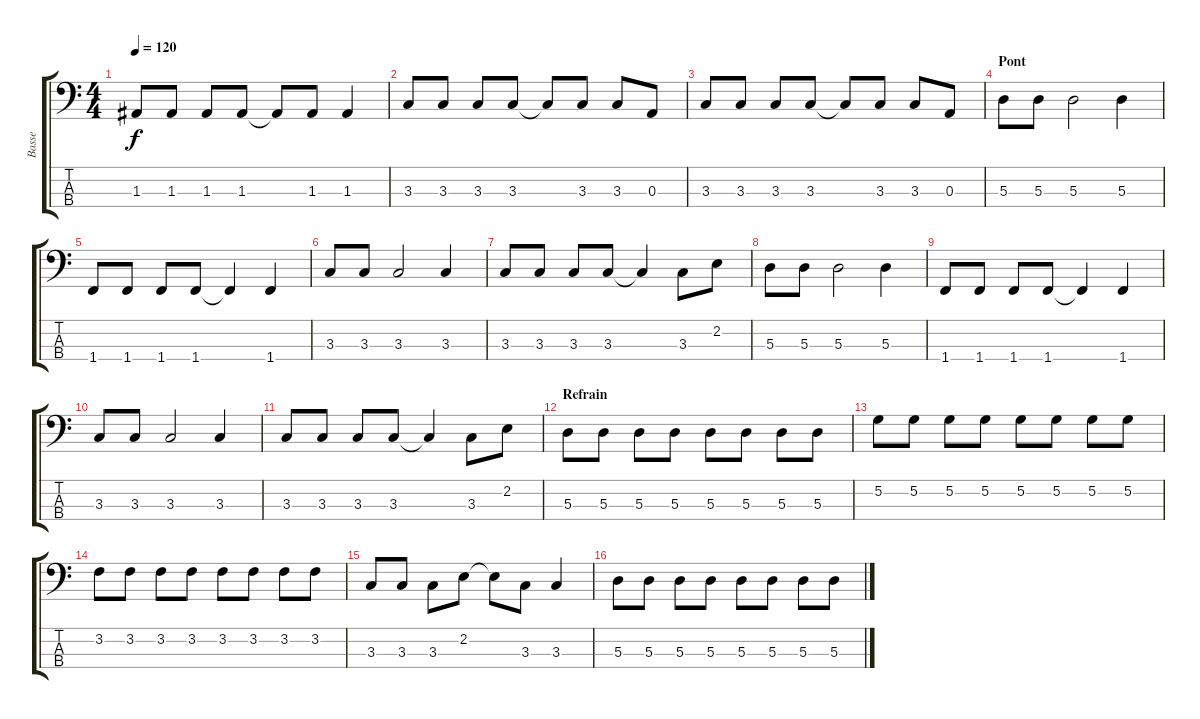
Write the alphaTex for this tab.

\track ("Basse" "Basse") {instrument electricbassfinger}
\staff {score tabs}
\tuning (G2 D2 A1 E1) {hide}
\ts (4 4)
\tempo 120
\clef f4
\ks c
1.3.8{dy f} 1.3.8 1.3.8 1.3.8 1.3{t}.8 1.3.8 1.3.4 |
3.3.8 3.3.8 3.3.8 3.3.8 3.3{t}.8 3.3.8 3.3.8 0.3.8 |
3.3.8 3.3.8 3.3.8 3.3.8 3.3{t}.8 3.3.8 3.3.8 0.3.8 |
\section ("" "Pont")
5.3.8 5.3.8 5.3.2 5.3.4 |
1.4.8 1.4.8 1.4.8 1.4.8 1.4{t}.4 1.4.4 |
3.3.8 3.3.8 3.3.2 3.3.4 |
3.3.8 3.3.8 3.3.8 3.3.8 3.3{t}.4 3.3.8 2.2.8 |
5.3.8 5.3.8 5.3.2 5.3.4 |
1.4.8 1.4.8 1.4.8 1.4.8 1.4{t}.4 1.4.4 |
3.3.8 3.3.8 3.3.2 3.3.4 |
3.3.8 3.3.8 3.3.8 3.3.8 3.3{t}.4 3.3.8 2.2.8 |
\section ("" "Refrain")
5.3.8 5.3.8 5.3.8 5.3.8 5.3.8 5.3.8 5.3.8 5.3.8 |
5.2.8 5.2.8 5.2.8 5.2.8 5.2.8 5.2.8 5.2.8 5.2.8 |
3.2.8 3.2.8 3.2.8 3.2.8 3.2.8 3.2.8 3.2.8 3.2.8 |
3.3.8 3.3.8 3.3.8 2.2.8 2.2{t}.8 3.3.8 3.3.4 |
5.3.8 5.3.8 5.3.8 5.3.8 5.3.8 5.3.8 5.3.8 5.3.8
